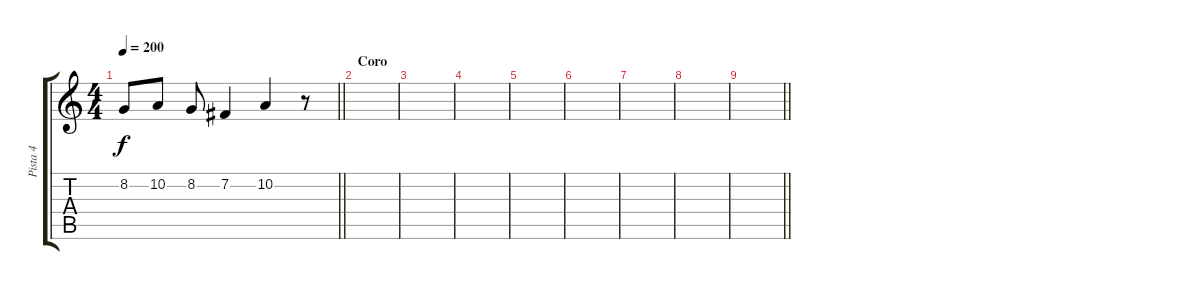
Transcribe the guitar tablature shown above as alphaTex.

\track ("Pista 4" "Pista 4") {instrument drawbarorgan}
\staff {score tabs}
\tuning (E4 B3 G3 D3 A2 E2) {hide}
\ts (4 4)
\tempo 200
\clef g2
\barLineRight lightlight
\ks c
8.2.8{dy f} 10.2.8 8.2.8 7.2.4 10.2.4 r.8 |
\section ("" "Coro")
|
|
|
|
|
|
|
\barLineRight lightlight
